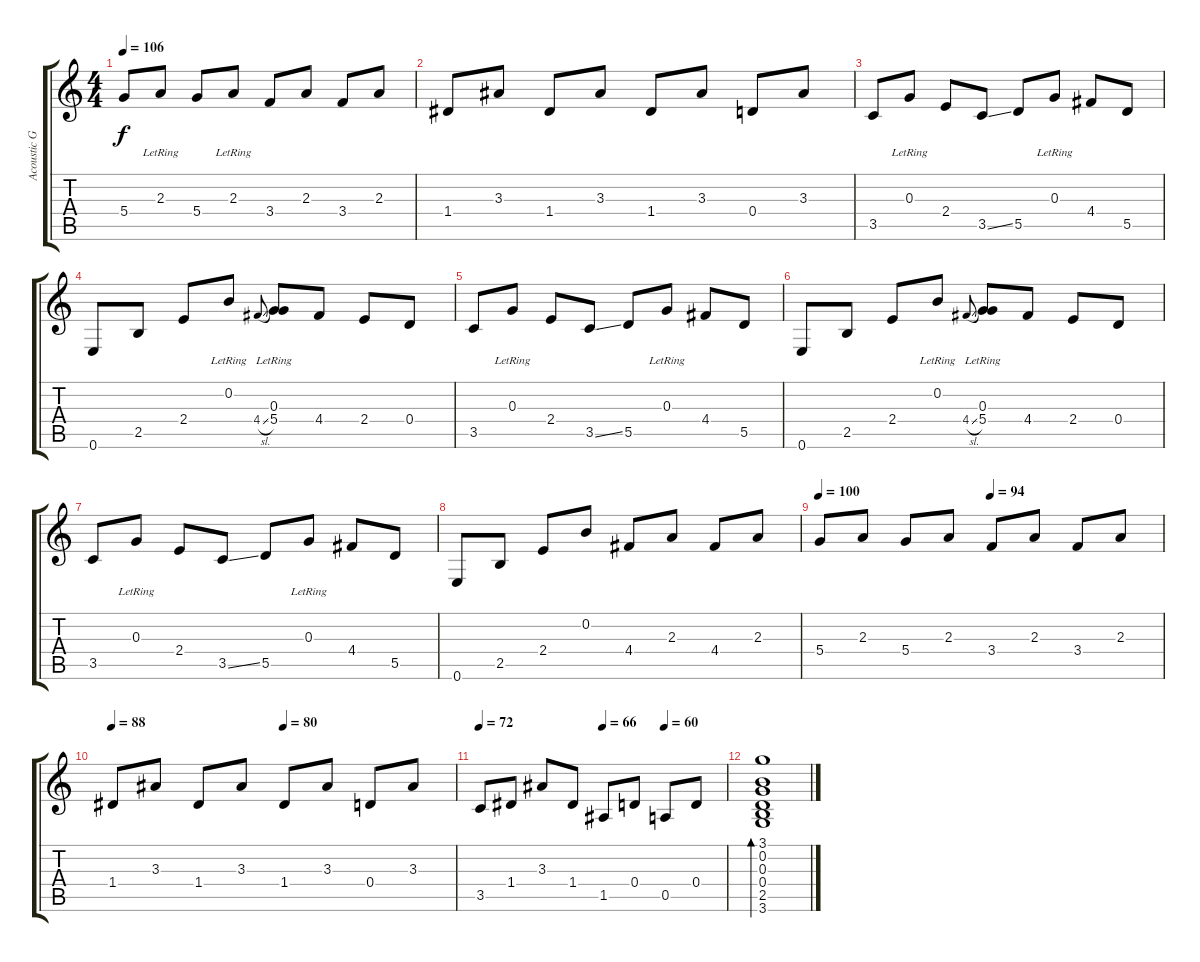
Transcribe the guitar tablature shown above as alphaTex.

\track ("Acoustic Guitar" "Acoustic G") {instrument acousticguitarsteel}
\staff {score tabs}
\tuning (E4 B3 G3 D3 A2 E2) {hide}
\ts (4 4)
\tempo 106
\clef g2
\ks c
5.4.8{dy f} 2.3{lr}.8 5.4.8 2.3{lr}.8 3.4.8 2.3.8 3.4.8 2.3.8 |
1.4.8 3.3.8 1.4.8 3.3.8 1.4.8 3.3.8 0.4.8 3.3.8 |
3.5.8 0.3{lr}.8 2.4.8 3.5{ss}.8 5.5.8 0.3{lr}.8 4.4.8 5.5.8 |
0.6.8 2.5.8 2.4.8 0.2{lr}.8 4.4{sl}.8{gr onbeat} (0.3{lr} 5.4).8 4.4.8 2.4.8 0.4.8 |
3.5.8 0.3{lr}.8 2.4.8 3.5{ss}.8 5.5.8 0.3{lr}.8 4.4.8 5.5.8 |
0.6.8 2.5.8 2.4.8 0.2{lr}.8 4.4{sl}.8{gr onbeat} (0.3{lr} 5.4).8 4.4.8 2.4.8 0.4.8 |
3.5.8 0.3{lr}.8 2.4.8 3.5{ss}.8 5.5.8 0.3{lr}.8 4.4.8 5.5.8 |
0.6.8 2.5.8 2.4.8 0.2.8 4.4.8 2.3.8 4.4.8 2.3.8 |
\tempo 100
\tempo (94 0.5)
5.4.8 2.3.8 5.4.8 2.3.8 3.4.8 2.3.8 3.4.8 2.3.8 |
\tempo 88
\tempo (80 0.5)
1.4.8 3.3.8 1.4.8 3.3.8 1.4.8 3.3.8 0.4.8 3.3.8 |
\tempo 72
\tempo (66 0.5)
\tempo (60 0.75)
3.5.8 1.4.8 3.3.8 1.4.8 1.5.8 0.4.8 0.5.8 0.4.8 |
(3.1 0.2 0.3 0.4 2.5 3.6).1{bd 120}
